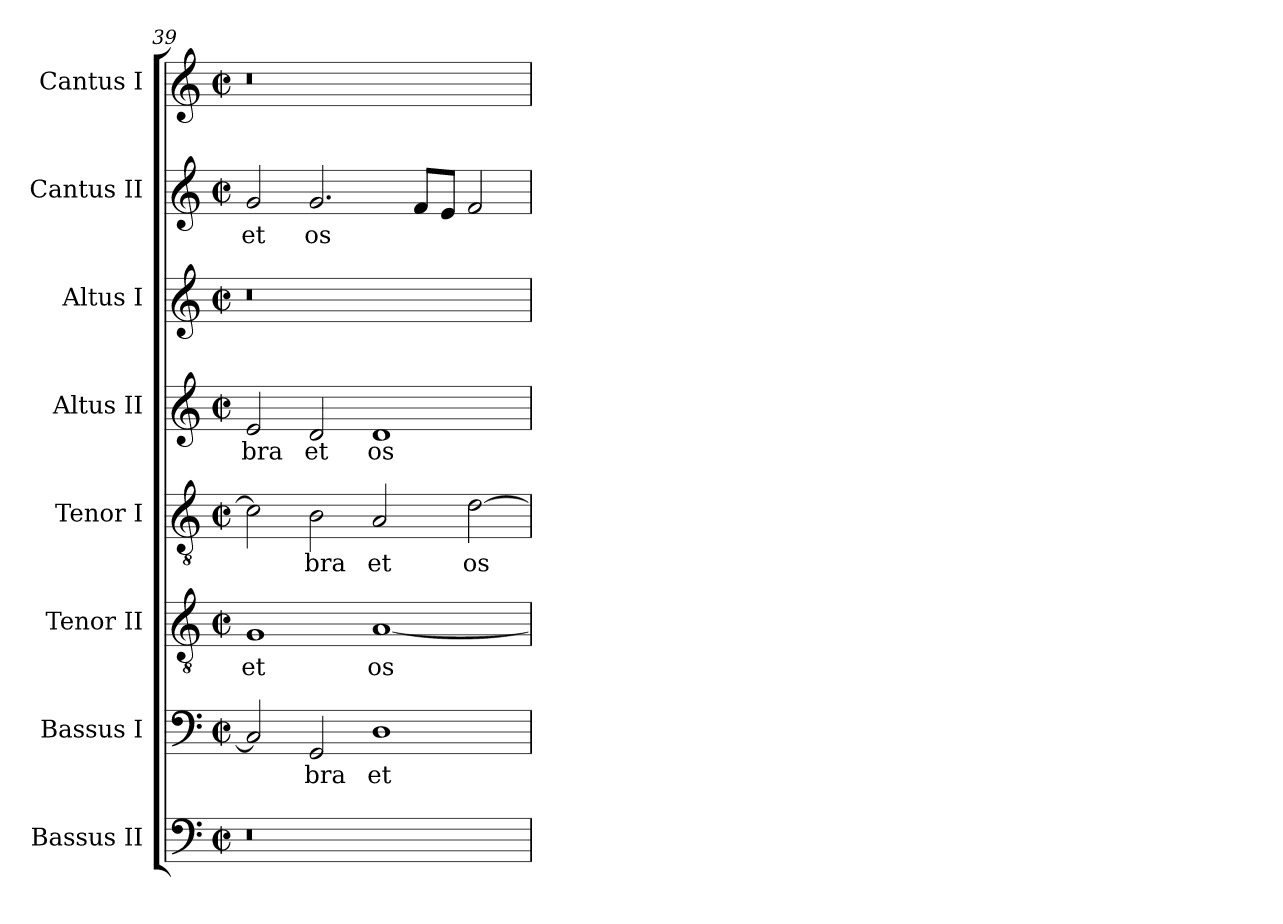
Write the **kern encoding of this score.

**kern	**kern	**text	**kern	**text	**kern	**text	**kern	**text	**kern	**kern	**text	**kern
*part8	*part7	*part7	*part6	*part6	*part5	*part5	*part4	*part4	*part3	*part2	*part2	*part1
*staff8	*staff7	*staff7	*staff6	*staff6	*staff5	*staff5	*staff4	*staff4	*staff3	*staff2	*staff2	*staff1
*I"Bassus II	*I"Bassus I	*	*I"Tenor II	*	*I"Tenor I	*	*I"Altus II	*	*I"Altus I	*I"Cantus II	*	*I"Cantus I
*I'B II	*I'B I	*	*I'T II	*	*I'T I	*	*I'A II	*	*I'A I	*I'C II	*	*I'C I
*clefF4	*clefF4	*	*clefGv2	*	*clefGv2	*	*clefG2	*	*clefG2	*clefG2	*	*clefG2
*	*	*	*	*	*	*	*	*	*k[]	*	*	*
*	*	*	*	*	*	*	*	*	*C:	*	*	*
*M2/2	*M2/2	*	*M2/2	*	*M2/2	*	*M2/2	*	*M2/2	*M2/2	*	*M2/2
*met(c|)	*met(c|)	*	*met(c|)	*	*met(c|)	*	*met(c|)	*	*met(c|)	*met(c|)	*	*met(c|)
=39	=39	=39	=39	=39	=39	=39	=39	=39	=39	=39	=39	=39
!	!	!	!	!LO:LY:b:cj	!	!	!	!LO:LY:b:cj	!	!	!LO:LY:b:cj	!
0r	2C/]	.	1G	et	2c\]	.	2e/	-bra	0r	2g/	et	0r
!	!	!LO:LY:b:cj	!	!	!	!LO:LY:b:cj	!	!LO:LY:b:cj	!	!	!LO:LY:b:cj	!
.	2GG/	-bra	.	.	2B\	-bra	2d/	et	.	2.g/	os	.
!	!	!LO:LY:b:cj	!	!LO:LY:b:cj	!	!LO:LY:b:cj	!	!LO:LY:b:cj	!	!	!	!
.	1D	et	[>1A	os	2A/	et	1d	os-	.	.	.	.
.	.	.	.	.	.	.	.	.	.	8f/L	.	.
.	.	.	.	.	.	.	.	.	.	8e/J	.	.
!	!	!	!	!	!	!LO:LY:b:cj	!	!	!	!	!	!
.	.	.	.	.	[>2d\	os-	.	.	.	2f/	.	.
=	=	=	=	=	=	=	=	=	=	=	=	=
*-	*-	*-	*-	*-	*-	*-	*-	*-	*-	*-	*-	*-
